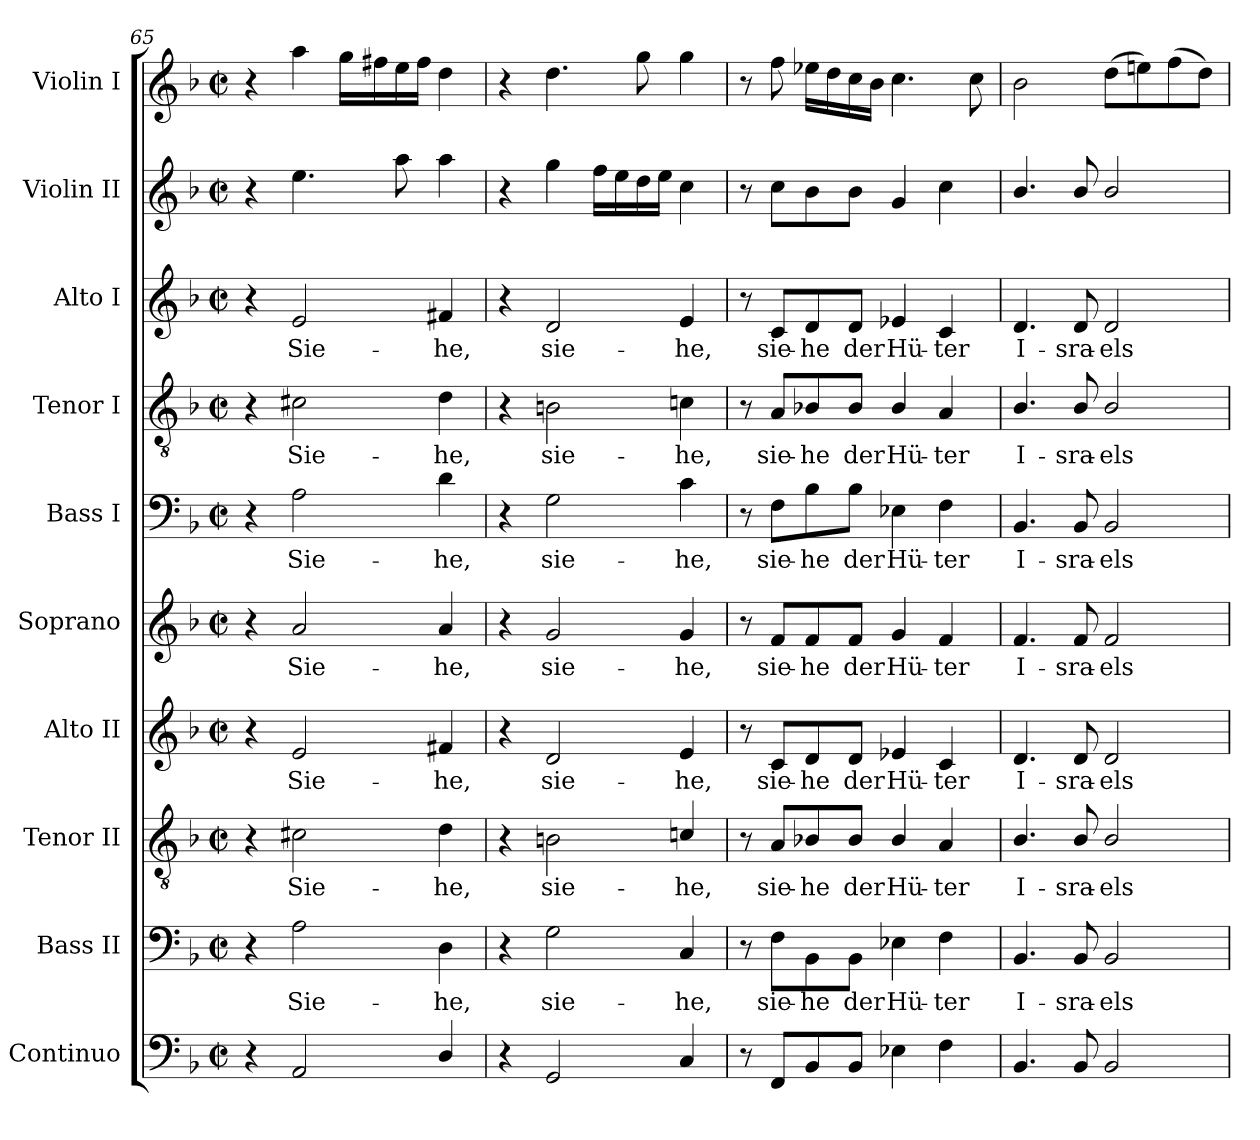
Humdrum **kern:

**kern	**kern	**text	**kern	**text	**kern	**text	**kern	**text	**kern	**text	**kern	**text	**kern	**text	**kern	**kern
*part10	*part9	*part9	*part8	*part8	*part7	*part7	*part6	*part6	*part5	*part5	*part4	*part4	*part3	*part3	*part2	*part1
*staff10	*staff9	*staff9	*staff8	*staff8	*staff7	*staff7	*staff6	*staff6	*staff5	*staff5	*staff4	*staff4	*staff3	*staff3	*staff2	*staff1
*I"Continuo	*I"Bass II	*	*I"Tenor II	*	*I"Alto II	*	*I"Soprano	*	*I"Bass I	*	*I"Tenor I	*	*I"Alto I	*	*I"Violin II	*I"Violin I
*	*I'B	*	*I'T	*	*I'A	*	*I'S	*	*I'B	*	*I'T	*	*I'A	*	*I'Vln	*I'Vln
!!LO:LB:g=z
*clefF4	*clefF4	*	*clefGv2	*	*clefG2	*	*clefG2	*	*clefF4	*	*clefGv2	*	*clefG2	*	*clefG2	*clefG2
*k[b-]	*k[b-]	*	*k[b-]	*	*k[b-]	*	*k[b-]	*	*k[b-]	*	*k[b-]	*	*k[b-]	*	*k[b-]	*k[b-]
*F:	*F:	*	*F:	*	*F:	*	*F:	*	*F:	*	*F:	*	*F:	*	*F:	*F:
*M2/2	*M2/2	*	*M2/2	*	*M2/2	*	*M2/2	*	*M2/2	*	*M2/2	*	*M2/2	*	*M2/2	*M2/2
*met(c|)	*met(c|)	*	*met(c|)	*	*met(c|)	*	*met(c|)	*	*met(c|)	*	*met(c|)	*	*met(c|)	*	*met(c|)	*met(c|)
=65	=65	=65	=65	=65	=65	=65	=65	=65	=65	=65	=65	=65	=65	=65	=65	=65
4r	4r	.	4r	.	4r	.	4r	.	4r	.	4r	.	4r	.	4r	4r
!	!	!LO:LY:b	!	!LO:LY:b	!	!LO:LY:b	!	!LO:LY:b	!	!LO:LY:b	!	!LO:LY:b	!	!LO:LY:b	!	!
2AA	2A	Sie-	2c#X	Sie-	2e	Sie-	2a	Sie-	2A	Sie-	2c#X	Sie-	2e	Sie-	4.ee	4aa
.	.	.	.	.	.	.	.	.	.	.	.	.	.	.	.	16ggLL
.	.	.	.	.	.	.	.	.	.	.	.	.	.	.	.	16ff#X
.	.	.	.	.	.	.	.	.	.	.	.	.	.	.	8aa	16ee
.	.	.	.	.	.	.	.	.	.	.	.	.	.	.	.	16ff#JJ
!	!	!LO:LY:b	!	!LO:LY:b	!	!LO:LY:b	!	!LO:LY:b	!	!LO:LY:b	!	!LO:LY:b	!	!LO:LY:b	!	!
4D/	4D	-he,	4d	-he,	4f#X	-he,	4a	-he,	4d	-he,	4d	-he,	4f#X	-he,	4aa	4dd
=66	=66	=66	=66	=66	=66	=66	=66	=66	=66	=66	=66	=66	=66	=66	=66	=66
4r	4r	.	4r	.	4r	.	4r	.	4r	.	4r	.	4r	.	4r	4r
!	!	!LO:LY:b	!	!LO:LY:b	!	!LO:LY:b	!	!LO:LY:b	!	!LO:LY:b	!	!LO:LY:b	!	!LO:LY:b	!	!
2GG	2G	sie-	2Bn	sie-	2d	sie-	2g	sie-	2G	sie-	2Bn	sie-	2d	sie-	4gg	4.dd
.	.	.	.	.	.	.	.	.	.	.	.	.	.	.	16ffLL	.
.	.	.	.	.	.	.	.	.	.	.	.	.	.	.	16ee	.
.	.	.	.	.	.	.	.	.	.	.	.	.	.	.	16dd	8gg
.	.	.	.	.	.	.	.	.	.	.	.	.	.	.	16eeJJ	.
!	!	!LO:LY:b	!	!LO:LY:b	!	!LO:LY:b	!	!LO:LY:b	!	!LO:LY:b	!	!LO:LY:b	!	!LO:LY:b	!	!
4C	4C	-he,	4cn/	-he,	4e	-he,	4g	-he,	4c	-he,	4cn	-he,	4e	-he,	4cc	4gg
=67	=67	=67	=67	=67	=67	=67	=67	=67	=67	=67	=67	=67	=67	=67	=67	=67
8r	8r	.	8r	.	8r	.	8r	.	8r	.	8r	.	8r	.	8r	8r
!	!	!LO:LY:b	!	!LO:LY:b	!	!LO:LY:b	!	!LO:LY:b	!	!LO:LY:b	!	!LO:LY:b	!	!LO:LY:b	!	!
8FFL	8F\L	sie-	8A/L	sie-	8c/L	sie-	8f/L	sie-	8F\L	sie-	8A/L	sie-	8c/L	sie-	8ccL	8ff
!	!	!LO:LY:b	!	!LO:LY:b	!	!LO:LY:b	!	!LO:LY:b	!	!LO:LY:b	!	!LO:LY:b	!	!LO:LY:b	!	!
8BB-	8BB-\	-he	8B-X/	-he	8d/	-he	8f/	-he	8B-\	-he	8B-X/	-he	8d/	-he	8b-	16ee-XLL
.	.	.	.	.	.	.	.	.	.	.	.	.	.	.	.	16dd
!	!	!LO:LY:b	!	!LO:LY:b	!	!LO:LY:b	!	!LO:LY:b	!	!LO:LY:b	!	!LO:LY:b	!	!LO:LY:b	!	!
8BB-J	8BB-\J	der	8B-/J	der	8d/J	der	8f/J	der	8B-\J	der	8B-/J	der	8d/J	der	8b-J	16cc
.	.	.	.	.	.	.	.	.	.	.	.	.	.	.	.	16b-JJ
!	!	!LO:LY:b	!	!LO:LY:b	!	!LO:LY:b	!	!LO:LY:b	!	!LO:LY:b	!	!LO:LY:b	!	!LO:LY:b	!	!
4E-X	4E-X	Hü-	4B-/	Hü-	4e-X	Hü-	4g	Hü-	4E-X	Hü-	4B-/	Hü-	4e-X	Hü-	4g	4.cc
!	!	!LO:LY:b	!	!LO:LY:b	!	!LO:LY:b	!	!LO:LY:b	!	!LO:LY:b	!	!LO:LY:b	!	!LO:LY:b	!	!
4F	4F	-ter	4A	-ter	4c	-ter	4f	-ter	4F	-ter	4A	-ter	4c	-ter	4cc	.
.	.	.	.	.	.	.	.	.	.	.	.	.	.	.	.	8cc
=68	=68	=68	=68	=68	=68	=68	=68	=68	=68	=68	=68	=68	=68	=68	=68	=68
!	!	!LO:LY:b	!	!LO:LY:b	!	!LO:LY:b	!	!LO:LY:b	!	!LO:LY:b	!	!LO:LY:b	!	!LO:LY:b	!	!
4.BB-	4.BB-	I-	4.B-/	I-	4.d	I-	4.f	I-	4.BB-	I-	4.B-/	I-	4.d	I-	4.b-/	2b-
!	!	!LO:LY:b	!	!LO:LY:b	!	!LO:LY:b	!	!LO:LY:b	!	!LO:LY:b	!	!LO:LY:b	!	!LO:LY:b	!	!
8BB-	8BB-	-sra-	8B-/	-sra-	8d	-sra-	8f	-sra-	8BB-	-sra-	8B-/	-sra-	8d	-sra-	8b-/	.
!	!	!LO:LY:b	!	!LO:LY:b	!	!LO:LY:b	!	!LO:LY:b	!	!LO:LY:b	!	!LO:LY:b	!	!LO:LY:b	!	!
2BB-	2BB-	-els	2B-/	-els	2d	-els	2f	-els	2BB-	-els	2B-/	-els	2d	-els	2b-/	(>8ddL
.	.	.	.	.	.	.	.	.	.	.	.	.	.	.	.	8een)
.	.	.	.	.	.	.	.	.	.	.	.	.	.	.	.	(>8ff
.	.	.	.	.	.	.	.	.	.	.	.	.	.	.	.	8ddJ)
=	=	=	=	=	=	=	=	=	=	=	=	=	=	=	=	=
*-	*-	*-	*-	*-	*-	*-	*-	*-	*-	*-	*-	*-	*-	*-	*-	*-
